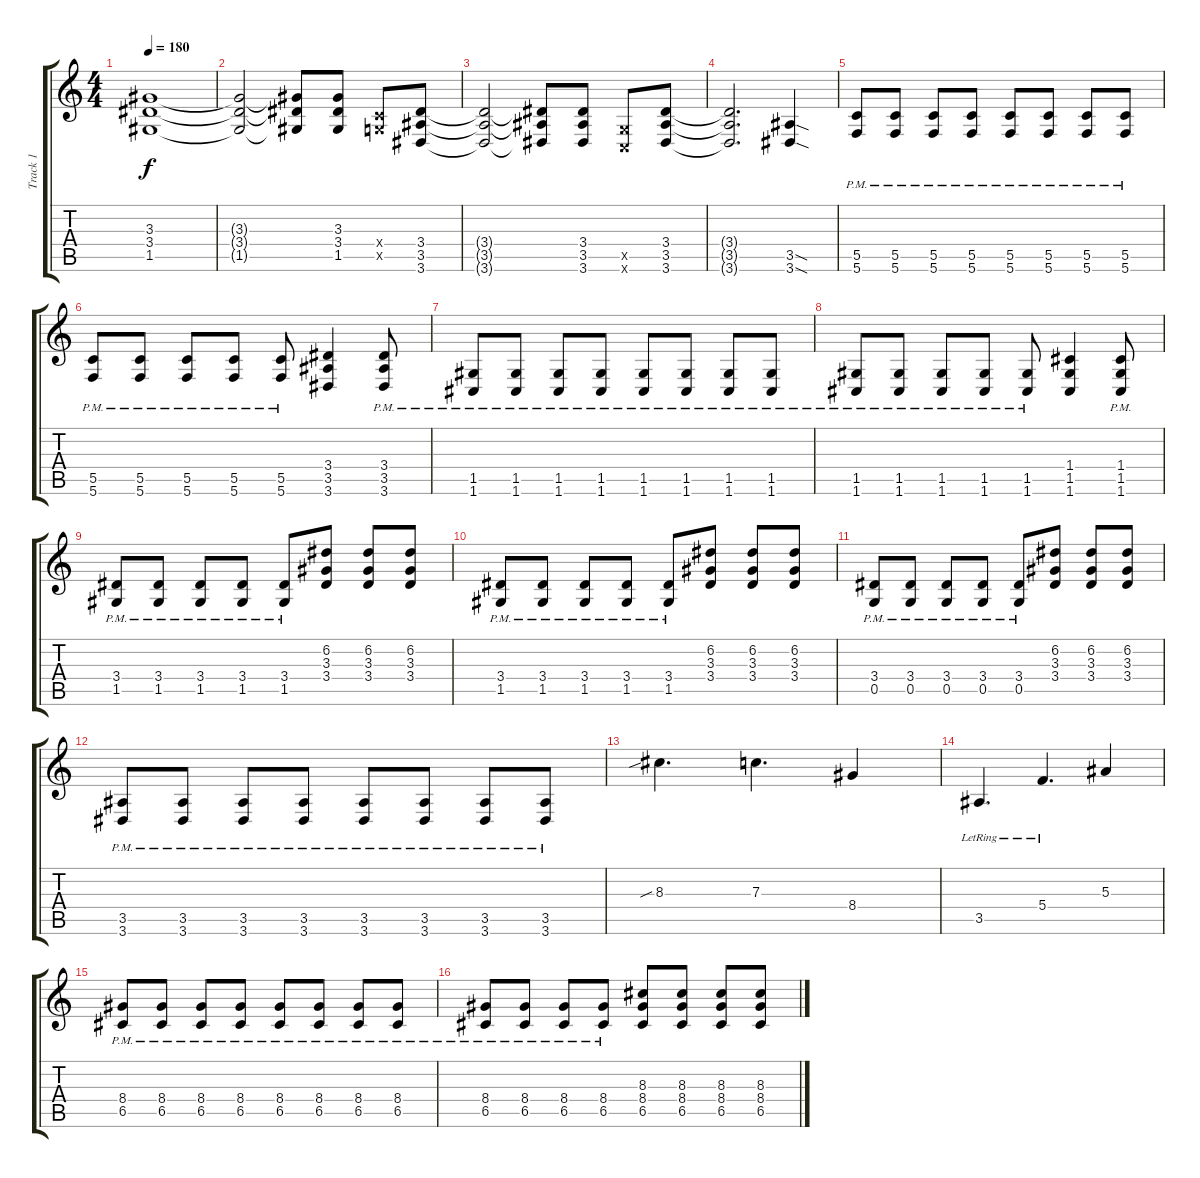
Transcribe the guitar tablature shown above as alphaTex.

\track ("Track 1" "Track 1") {instrument overdrivenguitar}
\staff {score tabs}
\tuning (D4 A3 F3 C3 G2 C2) {hide}
\ts (4 4)
\tempo 180
\clef g2
\ks c
(3.3{t} 3.4{t} 1.5{t}).1{dy f} |
(3.3{t} 3.4{t} 1.5{t}).2 (3.3{t} 3.4{t} 1.5{t}).8 (3.3 3.4 1.5).8 (0.4{x} 0.5{x}).8 (3.4 3.5 3.6).8 |
(3.4{t} 3.5{t} 3.6{t}).2 (3.4{t} 3.5{t} 3.6{t}).8 (3.4 3.5 3.6).8 (0.5{x} 0.6{x}).8 (3.4 3.5 3.6).8 |
(3.4{t} 3.5{t} 3.6{t}).2{d} (3.5{sod} 3.6{sod}).4 |
(5.5{pm} 5.6{pm}).8 (5.5{pm} 5.6{pm}).8 (5.5{pm} 5.6{pm}).8 (5.5{pm} 5.6{pm}).8 (5.5{pm} 5.6{pm}).8 (5.5{pm} 5.6{pm}).8 (5.5{pm} 5.6{pm}).8 (5.5{pm} 5.6{pm}).8 |
(5.5{pm} 5.6{pm}).8 (5.5{pm} 5.6{pm}).8 (5.5{pm} 5.6{pm}).8 (5.5{pm} 5.6{pm}).8 (5.5{pm} 5.6{pm}).8 (3.4 3.5 3.6).4 (3.4 3.5{pm} 3.6{pm}).8 |
(1.5{pm} 1.6{pm}).8 (1.5{pm} 1.6{pm}).8 (1.5{pm} 1.6{pm}).8 (1.5{pm} 1.6{pm}).8 (1.5{pm} 1.6{pm}).8 (1.5{pm} 1.6{pm}).8 (1.5{pm} 1.6{pm}).8 (1.5{pm} 1.6{pm}).8 |
(1.5{pm} 1.6{pm}).8 (1.5{pm} 1.6{pm}).8 (1.5{pm} 1.6{pm}).8 (1.5{pm} 1.6{pm}).8 (1.5{pm} 1.6{pm}).8 (1.4 1.5 1.6).4 (1.4 1.5{pm} 1.6{pm}).8 |
(3.4{pm} 1.5{pm}).8 (3.4{pm} 1.5{pm}).8 (3.4{pm} 1.5{pm}).8 (3.4{pm} 1.5{pm}).8 (3.4{pm} 1.5{pm}).8 (6.2 3.3 3.4).8 (6.2 3.3 3.4).8 (6.2 3.3 3.4).8 |
(3.4{pm} 1.5{pm}).8 (3.4{pm} 1.5{pm}).8 (3.4{pm} 1.5{pm}).8 (3.4{pm} 1.5{pm}).8 (3.4{pm} 1.5{pm}).8 (6.2 3.3 3.4).8 (6.2 3.3 3.4).8 (6.2 3.3 3.4).8 |
(3.4{pm} 0.5{pm}).8 (3.4{pm} 0.5{pm}).8 (3.4{pm} 0.5{pm}).8 (3.4{pm} 0.5{pm}).8 (3.4{pm} 0.5{pm}).8 (6.2 3.3 3.4).8 (6.2 3.3 3.4).8 (6.2 3.3 3.4).8 |
(3.5{pm} 3.6{pm}).8 (3.5{pm} 3.6{pm}).8 (3.5{pm} 3.6{pm}).8 (3.5{pm} 3.6{pm}).8 (3.5{pm} 3.6{pm}).8 (3.5{pm} 3.6{pm}).8 (3.5{pm} 3.6{pm}).8 (3.5{pm} 3.6{pm}).8 |
8.3{sib}.4{d} 7.3.4{d} 8.4.4 |
3.5{lr}.4{d} 5.4{lr}.4{d} 5.3.4 |
(8.4{pm} 6.5{pm}).8 (8.4{pm} 6.5{pm}).8 (8.4{pm} 6.5{pm}).8 (8.4{pm} 6.5{pm}).8 (8.4{pm} 6.5{pm}).8 (8.4{pm} 6.5{pm}).8 (8.4{pm} 6.5{pm}).8 (8.4{pm} 6.5{pm}).8 |
(8.4{pm} 6.5{pm}).8 (8.4{pm} 6.5{pm}).8 (8.4{pm} 6.5{pm}).8 (8.4{pm} 6.5{pm}).8 (8.3 8.4 6.5).8 (8.3 8.4 6.5).8 (8.3 8.4 6.5).8 (8.3 8.4 6.5).8
